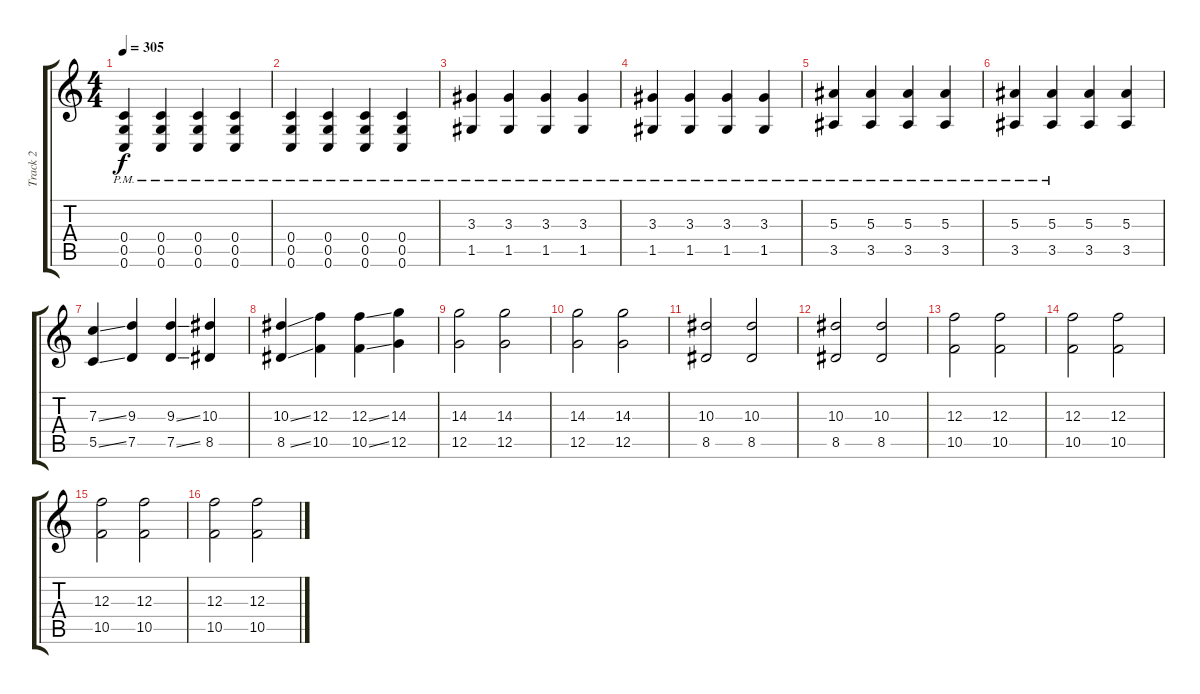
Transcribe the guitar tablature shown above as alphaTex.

\track ("Track 2" "Track 2") {instrument distortionguitar}
\staff {score tabs}
\tuning (D4 A3 F3 C3 G2 C2) {hide}
\ts (4 4)
\tempo 305
\clef g2
\ks c
(0.4{pm} 0.5{pm} 0.6{pm}).4{dy f} (0.4{pm} 0.5{pm} 0.6{pm}).4 (0.4{pm} 0.5{pm} 0.6{pm}).4 (0.4{pm} 0.5{pm} 0.6{pm}).4 |
(0.4{pm} 0.5{pm} 0.6{pm}).4 (0.4{pm} 0.5{pm} 0.6{pm}).4 (0.4{pm} 0.5{pm} 0.6{pm}).4 (0.4{pm} 0.5{pm} 0.6{pm}).4 |
(3.3{pm} 1.5{pm}).4 (3.3{pm} 1.5{pm}).4 (3.3{pm} 1.5{pm}).4 (3.3{pm} 1.5{pm}).4 |
(3.3{pm} 1.5{pm}).4 (3.3{pm} 1.5{pm}).4 (3.3{pm} 1.5{pm}).4 (3.3{pm} 1.5{pm}).4 |
(5.3{pm} 3.5{pm}).4 (5.3{pm} 3.5{pm}).4 (5.3{pm} 3.5{pm}).4 (5.3{pm} 3.5{pm}).4 |
(5.3{pm} 3.5{pm}).4 (5.3{pm} 3.5{pm}).4 (5.3 3.5).4 (5.3 3.5).4 |
(7.3{ss} 5.5{ss}).4 (9.3 7.5).4 (9.3{ss} 7.5{ss}).4 (10.3 8.5).4 |
(10.3{ss} 8.5{ss}).4 (12.3 10.5).4 (12.3{ss} 10.5{ss}).4 (14.3 12.5).4 |
(14.3 12.5).2 (14.3 12.5).2 |
(14.3 12.5).2 (14.3 12.5).2 |
(10.3 8.5).2 (10.3 8.5).2 |
(10.3 8.5).2 (10.3 8.5).2 |
(12.3 10.5).2 (12.3 10.5).2 |
(12.3 10.5).2 (12.3 10.5).2 |
(12.3 10.5).2 (12.3 10.5).2 |
(12.3 10.5).2 (12.3 10.5).2
